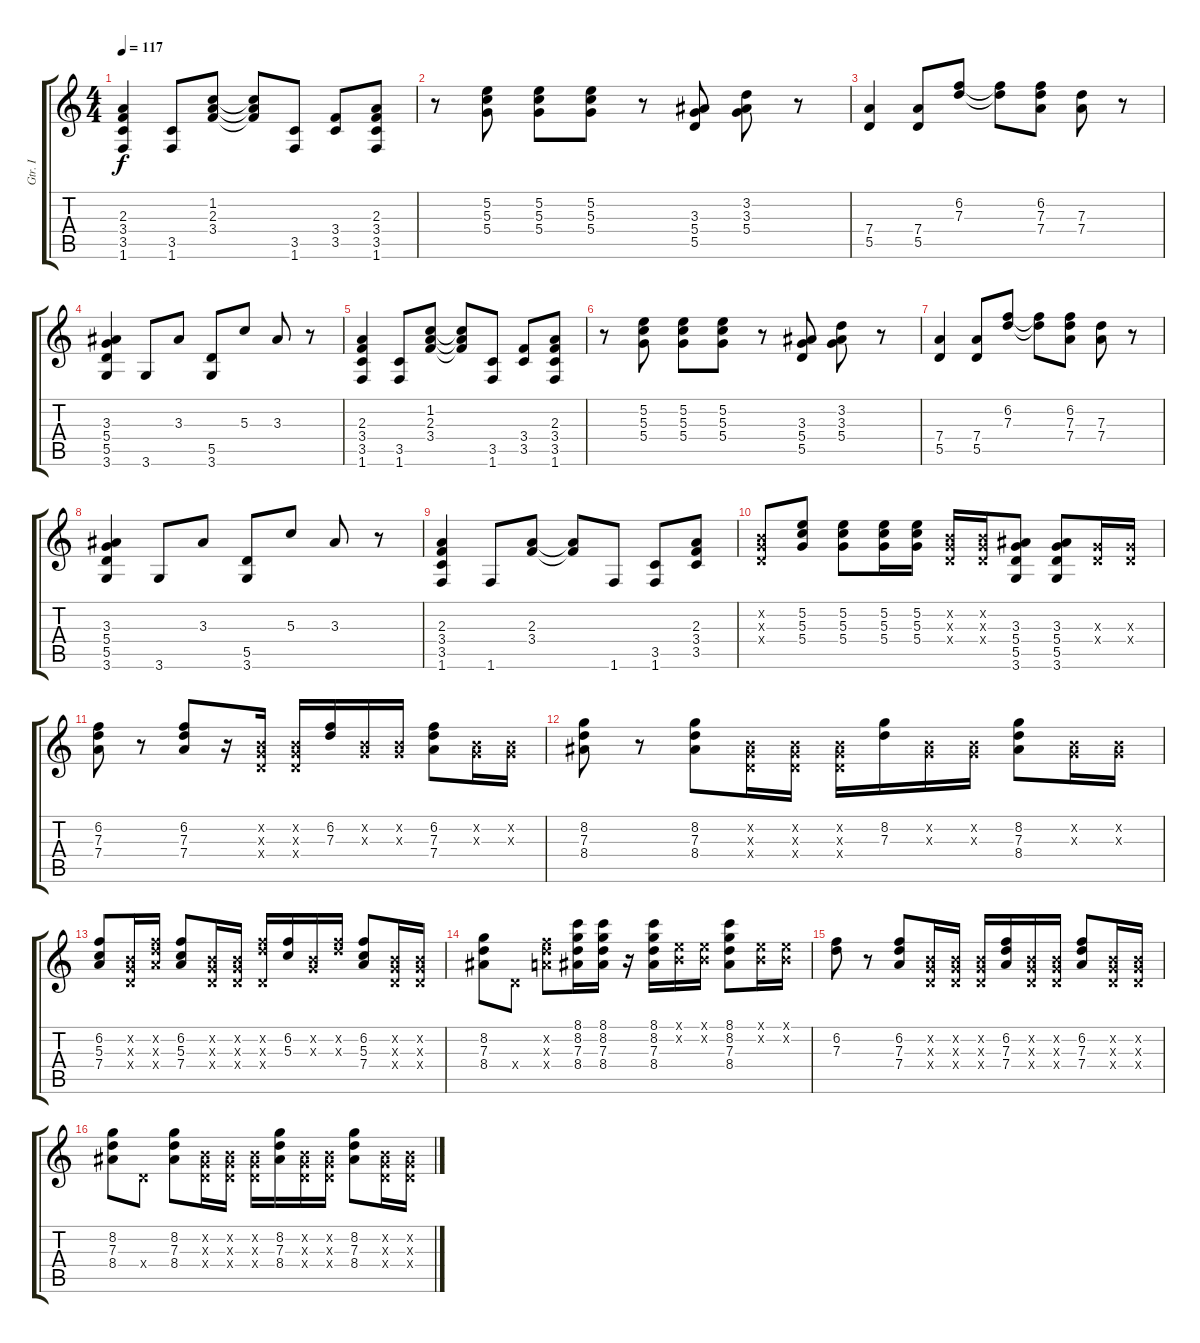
\track ("Gtr. I" "Gtr. I") {instrument electricguitarclean}
\staff {score tabs}
\tuning (E4 B3 G3 D3 A2 E2) {hide}
\ts (4 4)
\tempo 117
\clef g2
\ks c
(2.3 3.4 3.5 1.6).4{dy f} (3.5 1.6).8 (1.2 2.3 3.4).8 (1.2{t} 2.3{t} 3.4{t}).8 (3.5 1.6).8 (3.4 3.5).8 (2.3 3.4 3.5 1.6).8 |
r.8 (5.2 5.3 5.4).8 (5.2 5.3 5.4).8 (5.2 5.3 5.4).8 r.8 (3.3 5.4 5.5).8 (3.2 3.3 5.4).8 r.8 |
(7.4 5.5).4 (7.4 5.5).8 (6.2 7.3).8 (6.2{t} 7.3{t}).8 (6.2 7.3 7.4).8 (7.3 7.4).8 r.8 |
(3.3 5.4 5.5 3.6).4 3.6.8 3.3.8 (5.5 3.6).8 5.3.8 3.3.8 r.8 |
(2.3 3.4 3.5 1.6).4 (3.5 1.6).8 (1.2 2.3 3.4).8 (1.2{t} 2.3{t} 3.4{t}).8 (3.5 1.6).8 (3.4 3.5).8 (2.3 3.4 3.5 1.6).8 |
r.8 (5.2 5.3 5.4).8 (5.2 5.3 5.4).8 (5.2 5.3 5.4).8 r.8 (3.3 5.4 5.5).8 (3.2 3.3 5.4).8 r.8 |
(7.4 5.5).4 (7.4 5.5).8 (6.2 7.3).8 (6.2{t} 7.3{t}).8 (6.2 7.3 7.4).8 (7.3 7.4).8 r.8 |
(3.3 5.4 5.5 3.6).4 3.6.8 3.3.8 (5.5 3.6).8 5.3.8 3.3.8 r.8 |
(2.3 3.4 3.5 1.6).4 1.6.8 (2.3 3.4).8 (2.3{t} 3.4{t}).8 1.6.8 (3.5 1.6).8 (2.3 3.4 3.5).8 |
(0.2{x} 0.3{x} 0.4{x}).8 (5.2 5.3 5.4).8 (5.2 5.3 5.4).8 (5.2 5.3 5.4).16 (5.2 5.3 5.4).16 (0.2{x} 0.3{x} 0.4{x}).16 (0.2{x} 0.3{x} 0.4{x}).16 (3.3 5.4 5.5 3.6).8 (3.3 5.4 5.5 3.6).8 (0.3{x} 0.4{x}).16 (0.3{x} 0.4{x}).16 |
(6.2 7.3 7.4).8 r.8 (6.2 7.3 7.4).8 r.16 (0.2{x} 0.3{x} 0.4{x}).16 (0.2{x} 0.3{x} 0.4{x}).16 (6.2 7.3).16 (0.2{x} 0.3{x}).16 (0.2{x} 0.3{x}).16 (6.2 7.3 7.4).8 (0.2{x} 0.3{x}).16 (0.2{x} 0.3{x}).16 |
(8.2 7.3 8.4).8 r.8 (8.2 7.3 8.4).8 (0.2{x} 0.3{x} 0.4{x}).16 (0.2{x} 0.3{x} 0.4{x}).16 (0.2{x} 0.3{x} 0.4{x}).16 (8.2 7.3).16 (0.2{x} 0.3{x}).16 (0.2{x} 0.3{x}).16 (8.2 7.3 8.4).8 (0.2{x} 0.3{x}).16 (0.2{x} 0.3{x}).16 |
(6.2 5.3 7.4).8 (0.2{x} 0.3{x} 0.4{x}).16 (6.2{x} 7.3{x} 7.4{x}).16 (6.2 5.3 7.4).8 (0.2{x} 0.3{x} 0.4{x}).16 (0.2{x} 0.3{x} 0.4{x}).16 (6.2{x} 7.3{x} 0.4{x}).16 (6.2 5.3).16 (0.2{x} 0.3{x}).16 (6.2{x} 7.3{x}).16 (6.2 5.3 7.4).8 (0.2{x} 0.3{x} 0.4{x}).16 (0.2{x} 0.3{x} 0.4{x}).16 |
(8.2 7.3 8.4).8 0.4{x}.8 (6.2{x} 7.3{x} 7.4{x}).8 (8.1 8.2 7.3 8.4).16 (8.1 8.2 7.3 8.4).16 r.16 (8.1 8.2 7.3 8.4).16 (0.1{x} 0.2{x}).16 (0.1{x} 0.2{x}).16 (8.1 8.2 7.3 8.4).8 (0.1{x} 0.2{x}).16 (0.1{x} 0.2{x}).16 |
(6.2 7.3).8 r.8 (6.2 7.3 7.4).8 (0.2{x} 0.3{x} 0.4{x}).16 (0.2{x} 0.3{x} 0.4{x}).16 (0.2{x} 0.3{x} 0.4{x}).16 (6.2 7.3 7.4).16 (0.2{x} 0.3{x} 0.4{x}).16 (0.2{x} 0.3{x} 0.4{x}).16 (6.2 7.3 7.4).8 (0.2{x} 0.3{x} 0.4{x}).16 (0.2{x} 0.3{x} 0.4{x}).16 |
(8.2 7.3 8.4).8 0.4{x}.8 (8.2 7.3 8.4).8 (0.2{x} 0.3{x} 0.4{x}).16 (0.2{x} 0.3{x} 0.4{x}).16 (0.2{x} 0.3{x} 0.4{x}).16 (8.2 7.3 8.4).16 (0.2{x} 0.3{x} 0.4{x}).16 (0.2{x} 0.3{x} 0.4{x}).16 (8.2 7.3 8.4).8 (0.2{x} 0.3{x} 0.4{x}).16 (0.2{x} 0.3{x} 0.4{x}).16
